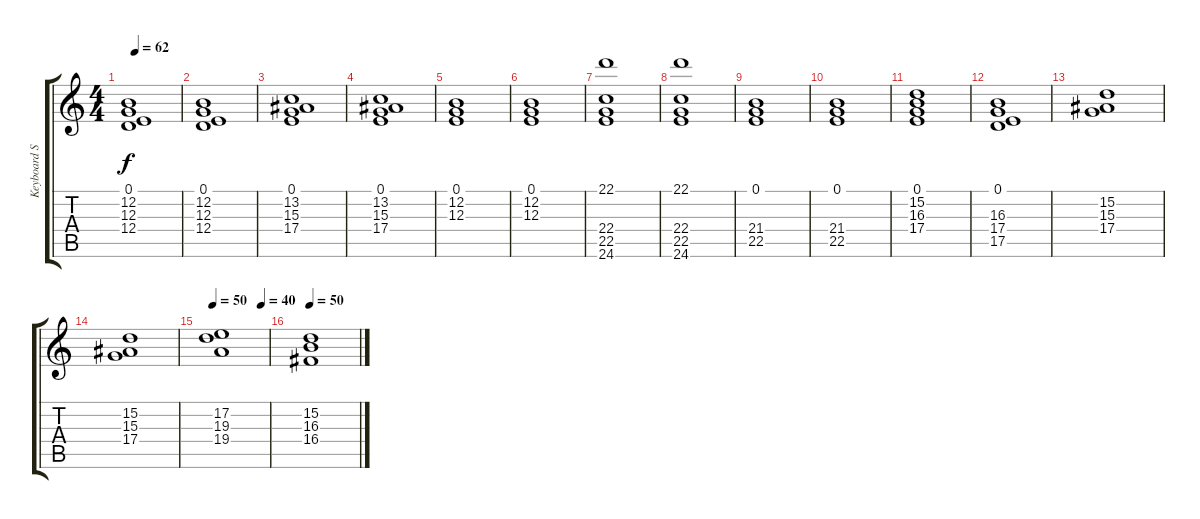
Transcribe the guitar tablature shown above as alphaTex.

\track ("Keyboard Strings" "Keyboard S") {instrument stringensemble1}
\staff {score tabs}
\tuning (E4 B3 G3 D3 A2 E2) {hide}
\ts (4 4)
\tempo 62
\clef g2
\ks c
(0.1 12.2 12.3 12.4).1{dy f} |
(0.1 12.2 12.3 12.4).1 |
(0.1 13.2 15.3 17.4).1 |
(0.1 13.2 15.3 17.4).1 |
(0.1 12.2 12.3).1 |
(0.1 12.2 12.3).1 |
(22.1 22.4 22.5 24.6).1 |
(22.1 22.4 22.5 24.6).1 |
(0.1 21.4 22.5).1 |
(0.1 21.4 22.5).1 |
(0.1 15.2 16.3 17.4).1 |
(0.1 16.3 17.4 17.5).1 |
(15.2 15.3 17.4).1 |
(15.2 15.3 17.4).1 |
\tempo 50
\tempo (40 0.875)
(17.2 19.3 19.4).1 |
\tempo 50
(15.2 16.3 16.4).1
